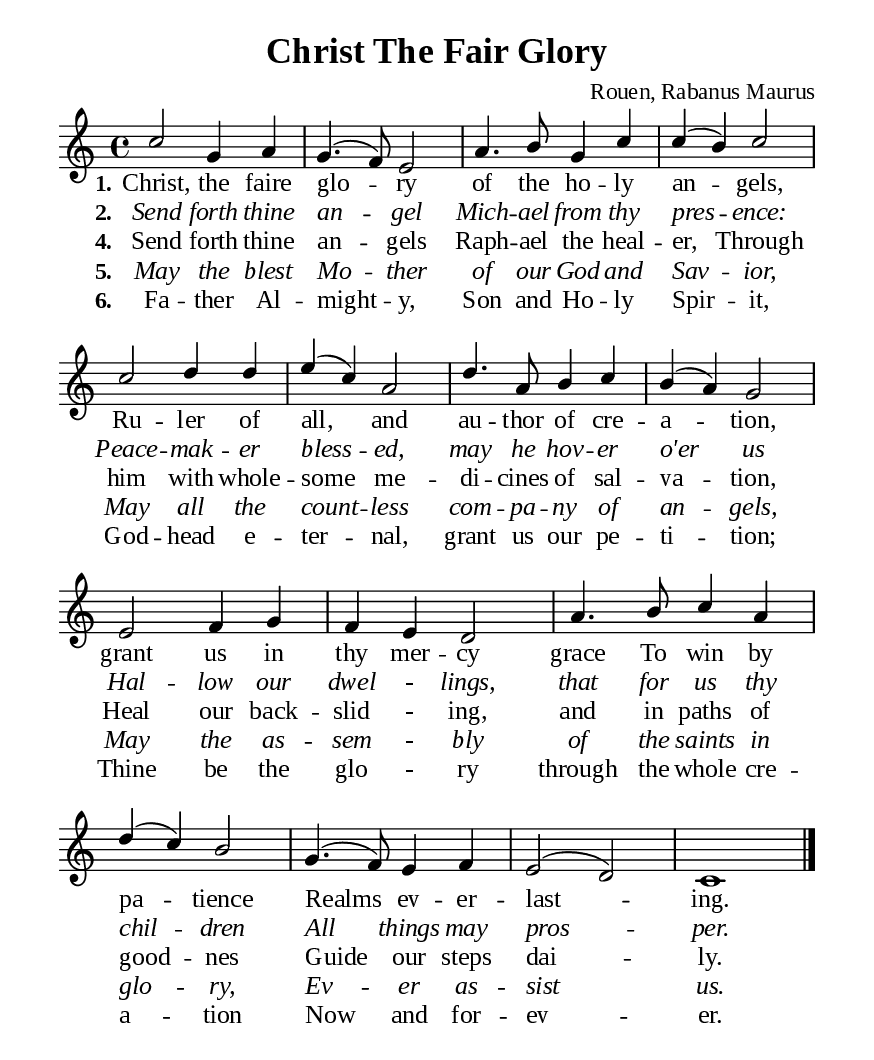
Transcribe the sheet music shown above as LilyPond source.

\version "2.18.2"

\header {
  title = "Christ The Fair Glory"
  composer = "Rouen, Rabanus Maurus"
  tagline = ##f
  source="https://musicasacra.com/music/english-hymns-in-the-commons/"
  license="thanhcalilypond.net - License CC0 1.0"
}

global= {
  \key c \major
  \time 4/4
  \override Score.BarNumber.break-visibility = ##(#f #f #f)
}

\paper {
  #(set-paper-size "a5")
  top-margin = 10\mm
  bottom-margin = 5\mm
  left-margin = 10\mm
  right-margin = 10\mm
  indent = #0
  #(define fonts
	 (make-pango-font-tree "Liberation Serif"
	 		       "Liberation Serif"
			       "Liberation Serif"
			       (/ 20 20)))
  system-system-spacing = #'((basic-distance . 3) (padding . 3))
}

printItalic = \with {
  \override LyricText.font-shape = #'italic
}

% Verse music
musicVerseSoprano = \relative c' {
  c'2 g4 a |
  g4. (f8) e2 |
  a4. b8 g4 c |
  c (b) c2 |
  c2 d4 d |
  e (c) a2 |
  d4. a8 b4 c |
  b (a) g2 |
  e2 f4 g |
  f e d2 |
  a'4. b8 c4 a |
  d (c) b2 |
  g4. (f8) e4 f |
  e2 (d) |
  c1 \bar "|."
}

% Verse lyrics
verseOne = \lyricmode {
  \set stanza = #"1."
  Christ, the faire glo -- ry of the ho -- ly an -- gels,
  Ru -- ler of all, and au -- thor of cre -- a -- tion,
  grant us in thy mer -- cy grace
  To win by pa -- tience
  Realms ev -- er -- last -- ing.
}

verseTwo = \lyricmode {
  \set stanza = #"2."
  Send forth thine an -- gel Mich -- ael from thy pres -- ence:
  Peace -- mak -- er bless -- ed, may he hov -- er o'er us
  Hal -- low our dwel - lings, that for us thy chil -- dren
  All things may pros -- per.
}

verseFour = \lyricmode {
  \set stanza = #"4."
  Send forth thine an -- gels Raph -- ael the heal -- er,
  Through him with whole -- some me -- di -- cines of sal -- va -- tion,
  Heal our back -- slid - ing, and in paths of good -- nes
  Guide our steps dai -- ly.
}

verseFive = \lyricmode {
  \set stanza = #"5."
  May the blest Mo -- ther of our God and Sav -- ior,
  May all the count -- less com -- pa -- ny of an -- gels,
  May the as -- sem - bly of the saints in glo -- ry,
  Ev -- er as -- sist us.
}

verseSix = \lyricmode {
  \set stanza = #"6."
  Fa -- ther Al -- might -- y, Son and Ho -- ly Spir -- it,
  God -- head e -- ter -- nal, grant us our pe -- ti -- tion;
  Thine be the glo - ry through the whole cre -- a -- tion
  Now and for -- ev -- er.
}

% Layout
\score {
    \new ChoirStaff <<
      \new Staff <<
        \clef "treble"
        \new Voice = "sopranos" { \global \stemUp \slurUp \musicVerseSoprano }
      >>
      \new Lyrics \lyricsto sopranos \verseOne
      \new Lyrics \printItalic \lyricsto sopranos \verseTwo
      \new Lyrics \lyricsto sopranos \verseFour
      \new Lyrics \printItalic \lyricsto sopranos \verseFive
      \new Lyrics \lyricsto sopranos \verseSix
    >>
}
